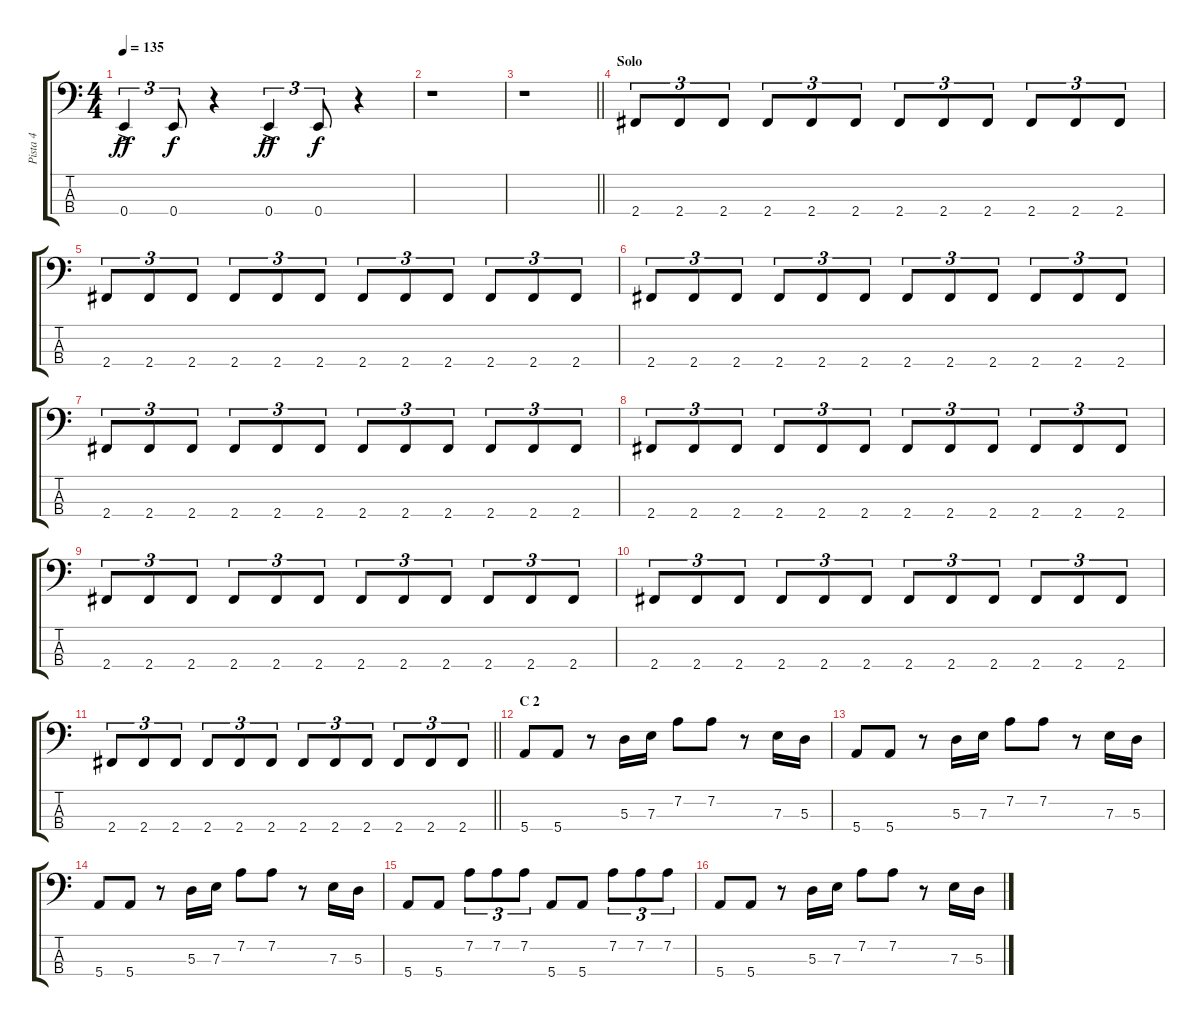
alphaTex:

\track ("Pista 4" "Pista 4") {instrument electricbassfinger}
\staff {score tabs}
\tuning (G2 D2 A1 E1) {hide}
\ts (4 4)
\tempo 135
\clef f4
\ks c
0.4{ac}.4{tu (3 2) dy ff} 0.4.8{tu (3 2) dy f} r.4 0.4{ac}.4{tu (3 2) dy ff} 0.4.8{tu (3 2) dy f} r.4 |
r.1 |
\barLineRight lightlight
r.1 |
\section ("" "Solo")
2.4.8{tu (3 2)} 2.4.8{tu (3 2)} 2.4.8{tu (3 2)} 2.4.8{tu (3 2)} 2.4.8{tu (3 2)} 2.4.8{tu (3 2)} 2.4.8{tu (3 2)} 2.4.8{tu (3 2)} 2.4.8{tu (3 2)} 2.4.8{tu (3 2)} 2.4.8{tu (3 2)} 2.4.8{tu (3 2)} |
2.4.8{tu (3 2)} 2.4.8{tu (3 2)} 2.4.8{tu (3 2)} 2.4.8{tu (3 2)} 2.4.8{tu (3 2)} 2.4.8{tu (3 2)} 2.4.8{tu (3 2)} 2.4.8{tu (3 2)} 2.4.8{tu (3 2)} 2.4.8{tu (3 2)} 2.4.8{tu (3 2)} 2.4.8{tu (3 2)} |
2.4.8{tu (3 2)} 2.4.8{tu (3 2)} 2.4.8{tu (3 2)} 2.4.8{tu (3 2)} 2.4.8{tu (3 2)} 2.4.8{tu (3 2)} 2.4.8{tu (3 2)} 2.4.8{tu (3 2)} 2.4.8{tu (3 2)} 2.4.8{tu (3 2)} 2.4.8{tu (3 2)} 2.4.8{tu (3 2)} |
2.4.8{tu (3 2)} 2.4.8{tu (3 2)} 2.4.8{tu (3 2)} 2.4.8{tu (3 2)} 2.4.8{tu (3 2)} 2.4.8{tu (3 2)} 2.4.8{tu (3 2)} 2.4.8{tu (3 2)} 2.4.8{tu (3 2)} 2.4.8{tu (3 2)} 2.4.8{tu (3 2)} 2.4.8{tu (3 2)} |
2.4.8{tu (3 2)} 2.4.8{tu (3 2)} 2.4.8{tu (3 2)} 2.4.8{tu (3 2)} 2.4.8{tu (3 2)} 2.4.8{tu (3 2)} 2.4.8{tu (3 2)} 2.4.8{tu (3 2)} 2.4.8{tu (3 2)} 2.4.8{tu (3 2)} 2.4.8{tu (3 2)} 2.4.8{tu (3 2)} |
2.4.8{tu (3 2)} 2.4.8{tu (3 2)} 2.4.8{tu (3 2)} 2.4.8{tu (3 2)} 2.4.8{tu (3 2)} 2.4.8{tu (3 2)} 2.4.8{tu (3 2)} 2.4.8{tu (3 2)} 2.4.8{tu (3 2)} 2.4.8{tu (3 2)} 2.4.8{tu (3 2)} 2.4.8{tu (3 2)} |
2.4.8{tu (3 2)} 2.4.8{tu (3 2)} 2.4.8{tu (3 2)} 2.4.8{tu (3 2)} 2.4.8{tu (3 2)} 2.4.8{tu (3 2)} 2.4.8{tu (3 2)} 2.4.8{tu (3 2)} 2.4.8{tu (3 2)} 2.4.8{tu (3 2)} 2.4.8{tu (3 2)} 2.4.8{tu (3 2)} |
\barLineRight lightlight
2.4.8{tu (3 2)} 2.4.8{tu (3 2)} 2.4.8{tu (3 2)} 2.4.8{tu (3 2)} 2.4.8{tu (3 2)} 2.4.8{tu (3 2)} 2.4.8{tu (3 2)} 2.4.8{tu (3 2)} 2.4.8{tu (3 2)} 2.4.8{tu (3 2)} 2.4.8{tu (3 2)} 2.4.8{tu (3 2)} |
\section ("" "C 2")
5.4.8 5.4.8 r.8 5.3.16 7.3.16 7.2.8 7.2.8 r.8 7.3.16 5.3.16 |
5.4.8 5.4.8 r.8 5.3.16 7.3.16 7.2.8 7.2.8 r.8 7.3.16 5.3.16 |
5.4.8 5.4.8 r.8 5.3.16 7.3.16 7.2.8 7.2.8 r.8 7.3.16 5.3.16 |
5.4.8 5.4.8 7.2.8{tu (3 2)} 7.2.8{tu (3 2)} 7.2.8{tu (3 2)} 5.4.8 5.4.8 7.2.8{tu (3 2)} 7.2.8{tu (3 2)} 7.2.8{tu (3 2)} |
5.4.8 5.4.8 r.8 5.3.16 7.3.16 7.2.8 7.2.8 r.8 7.3.16 5.3.16
